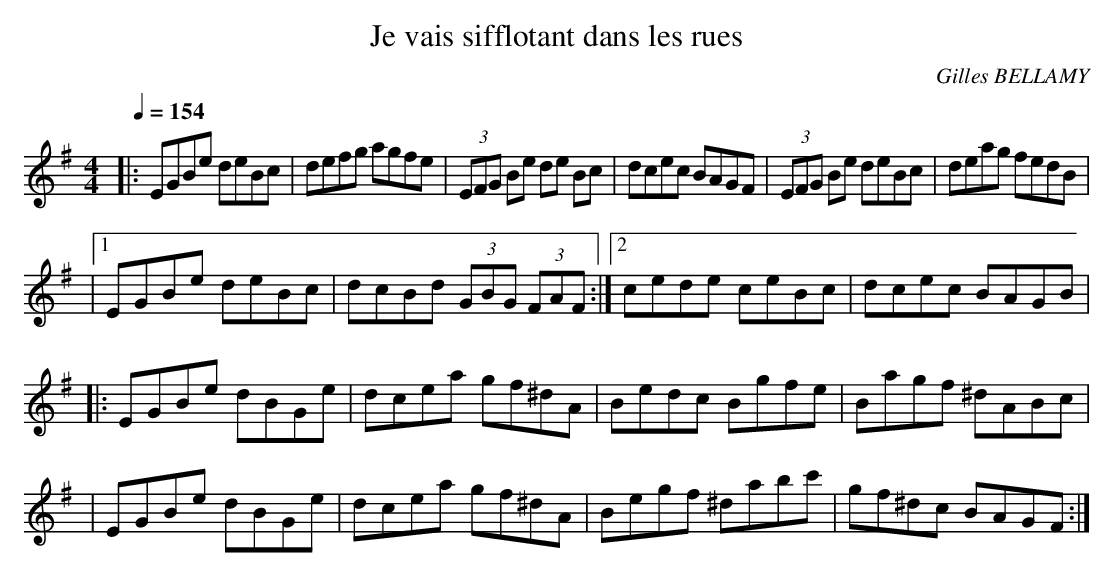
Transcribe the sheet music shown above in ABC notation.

X:1
T:Je vais sifflotant dans les rues
C:Gilles BELLAMY
Q:1/4=154
M:4/4
L:1/8
K:Em
|:EGBe deBc|defg agfe|(3EFG Be de Bc|dcec BAGF|(3EFG Be deBc|deag fedB|
|1EGBe deBc|dcBd (3GBG (3FAF:|2cede ceBc|dcec BAGB|
|:EGBe dBGe|dcea gf^dA|Bedc Bgfe|Bagf ^dABc|
|EGBe dBGe|dcea gf^dA|Begf ^dabc'|gf^dc BAGF:|
